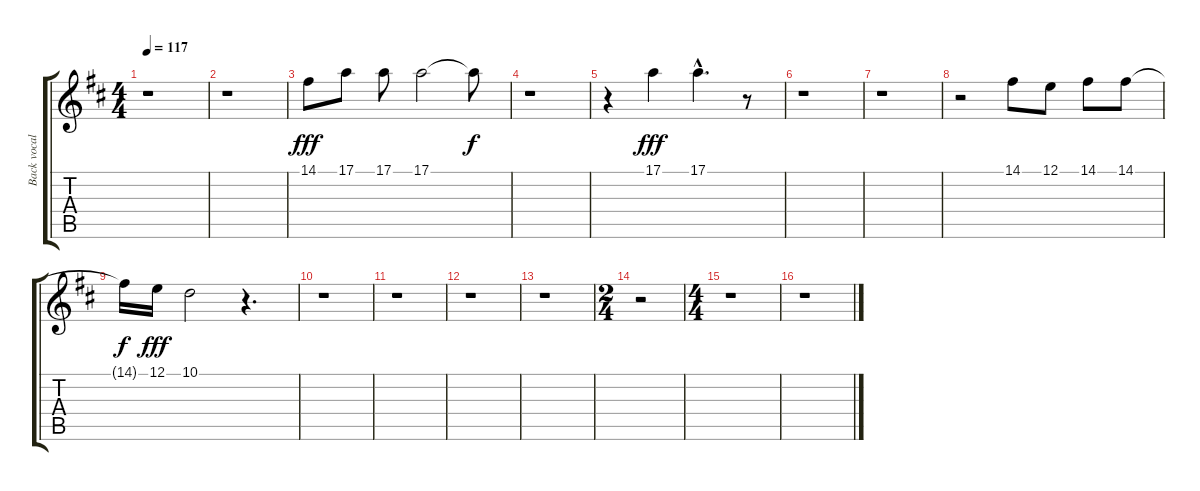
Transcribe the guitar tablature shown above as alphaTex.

\track ("Back vocals" "Back vocal") {instrument stringensemble1}
\staff {score tabs}
\tuning (E4 B3 G3 D3 A2 E2) {hide}
\ts (4 4)
\tempo 117
\clef g2
\ks d
r.1{dy f} |
r.1 |
14.1.8{dy fff} 17.1.8 17.1.8 17.1.2 17.1{t}.8{dy f} |
r.1 |
r.4 17.1.4{dy fff} 17.1{hac}.4{d} r.8 |
r.1 |
r.1 |
r.2 14.1.8 12.1.8 14.1.8 14.1.8 |
14.1{t}.16{dy f} 12.1.16{dy fff} 10.1.2 r.4{d} |
r.1 |
r.1 |
r.1 |
r.1 |
\ts (2 4)
r.2 |
\ts (4 4)
r.1 |
r.1
